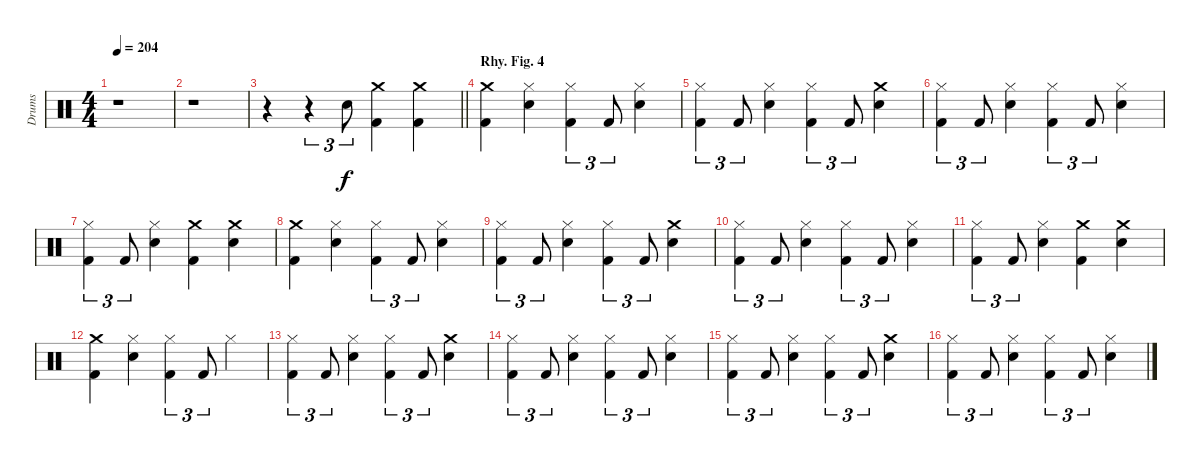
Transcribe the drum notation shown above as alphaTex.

\track ("Drums" "Drums") {mute instrument percussion}
\staff {score}
\articulation defaults
\ts (4 4)
\tempo 204
\clef neutral
\ks c
r.1{dy f} |
r.1 |
\barLineRight lightlight
r.4 r.4{tu (3 2)} "Snare (hit) 2".8{tu (3 2)} ("Kick (hit) 2" "Crash medium (hit)").4 ("Kick (hit) 2" "Crash medium (hit)").4 |
\section ("" "Rhy. Fig. 4")
("Kick (hit) 2" "Crash medium (hit)").4 ("Hi-Hat (closed)" "Snare (hit) 2").4 ("Kick (hit) 2" "Hi-Hat (closed)").4{tu (3 2)} "Kick (hit) 2".8{tu (3 2)} ("Snare (hit) 2" "Hi-Hat (closed)").4 |
("Hi-Hat (closed)" "Kick (hit) 2").4{tu (3 2)} "Kick (hit) 2".8{tu (3 2)} ("Snare (hit) 2" "Hi-Hat (closed)").4 ("Hi-Hat (closed)" "Kick (hit) 2").4{tu (3 2)} "Kick (hit) 2".8{tu (3 2)} ("Crash medium (hit)" "Snare (hit) 2").4 |
("Hi-Hat (closed)" "Kick (hit) 2").4{tu (3 2)} "Kick (hit) 2".8{tu (3 2)} ("Snare (hit) 2" "Hi-Hat (closed)").4 ("Hi-Hat (closed)" "Kick (hit) 2").4{tu (3 2)} "Kick (hit) 2".8{tu (3 2)} ("Snare (hit) 2" "Hi-Hat (closed)").4 |
("Hi-Hat (closed)" "Kick (hit) 2").4{tu (3 2)} "Kick (hit) 2".8{tu (3 2)} ("Snare (hit) 2" "Hi-Hat (closed)").4 ("Crash medium (hit)" "Kick (hit) 2").4 ("Crash medium (hit)" "Snare (hit) 2").4 |
("Kick (hit) 2" "Crash medium (hit)").4 ("Hi-Hat (closed)" "Snare (hit) 2").4 ("Kick (hit) 2" "Hi-Hat (closed)").4{tu (3 2)} "Kick (hit) 2".8{tu (3 2)} ("Snare (hit) 2" "Hi-Hat (closed)").4 |
("Hi-Hat (closed)" "Kick (hit) 2").4{tu (3 2)} "Kick (hit) 2".8{tu (3 2)} ("Snare (hit) 2" "Hi-Hat (closed)").4 ("Hi-Hat (closed)" "Kick (hit) 2").4{tu (3 2)} "Kick (hit) 2".8{tu (3 2)} ("Crash medium (hit)" "Snare (hit) 2").4 |
("Hi-Hat (closed)" "Kick (hit) 2").4{tu (3 2)} "Kick (hit) 2".8{tu (3 2)} ("Snare (hit) 2" "Hi-Hat (closed)").4 ("Hi-Hat (closed)" "Kick (hit) 2").4{tu (3 2)} "Kick (hit) 2".8{tu (3 2)} ("Snare (hit) 2" "Hi-Hat (closed)").4 |
("Hi-Hat (closed)" "Kick (hit) 2").4{tu (3 2)} "Kick (hit) 2".8{tu (3 2)} ("Snare (hit) 2" "Hi-Hat (closed)").4 ("Crash medium (hit)" "Kick (hit) 2").4 ("Crash medium (hit)" "Snare (hit) 2").4 |
("Kick (hit) 2" "Crash medium (hit)").4 ("Hi-Hat (closed)" "Snare (hit) 2").4 ("Kick (hit) 2" "Hi-Hat (closed)").4{tu (3 2)} "Kick (hit) 2".8{tu (3 2)} "Hi-Hat (closed)".4 |
("Hi-Hat (closed)" "Kick (hit) 2").4{tu (3 2)} "Kick (hit) 2".8{tu (3 2)} ("Snare (hit) 2" "Hi-Hat (closed)").4 ("Hi-Hat (closed)" "Kick (hit) 2").4{tu (3 2)} "Kick (hit) 2".8{tu (3 2)} ("Crash medium (hit)" "Snare (hit) 2").4 |
("Hi-Hat (closed)" "Kick (hit) 2").4{tu (3 2)} "Kick (hit) 2".8{tu (3 2)} ("Snare (hit) 2" "Hi-Hat (closed)").4 ("Hi-Hat (closed)" "Kick (hit) 2").4{tu (3 2)} "Kick (hit) 2".8{tu (3 2)} ("Snare (hit) 2" "Hi-Hat (closed)").4 |
("Hi-Hat (closed)" "Kick (hit) 2").4{tu (3 2)} "Kick (hit) 2".8{tu (3 2)} ("Snare (hit) 2" "Hi-Hat (closed)").4 ("Hi-Hat (closed)" "Kick (hit) 2").4{tu (3 2)} "Kick (hit) 2".8{tu (3 2)} ("Crash medium (hit)" "Snare (hit) 2").4 |
("Hi-Hat (closed)" "Kick (hit) 2").4{tu (3 2)} "Kick (hit) 2".8{tu (3 2)} ("Snare (hit) 2" "Hi-Hat (closed)").4 ("Hi-Hat (closed)" "Kick (hit) 2").4{tu (3 2)} "Kick (hit) 2".8{tu (3 2)} ("Snare (hit) 2" "Hi-Hat (closed)").4
